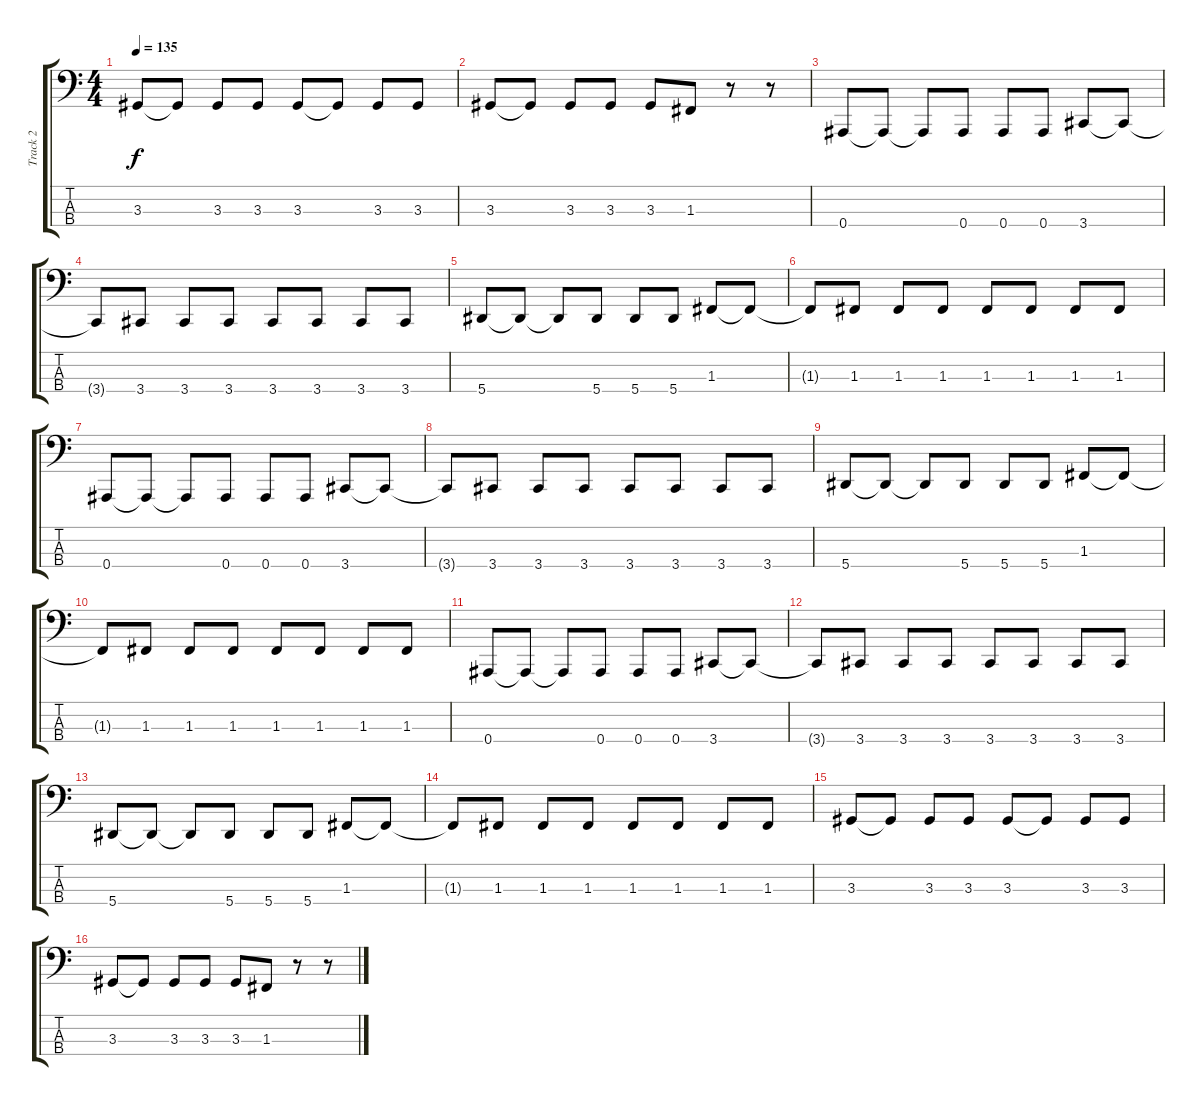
\track ("Track 2" "Track 2") {instrument electricbassfinger}
\staff {score tabs}
\tuning (Eb2 Bb1 F1 Bb0) {hide}
\ts (4 4)
\tempo 135
\clef f4
\ks c
3.3.8{dy f} 3.3{t}.8 3.3.8 3.3.8 3.3.8 3.3{t}.8 3.3.8 3.3.8 |
3.3.8 3.3{t}.8 3.3.8 3.3.8 3.3.8 1.3.8 r.8 r.8 |
0.4.8 0.4{t}.8 0.4{t}.8 0.4.8 0.4.8 0.4.8 3.4.8 3.4{t}.8 |
3.4{t}.8 3.4.8 3.4.8 3.4.8 3.4.8 3.4.8 3.4.8 3.4.8 |
5.4.8 5.4{t}.8 5.4{t}.8 5.4.8 5.4.8 5.4.8 1.3.8 1.3{t}.8 |
1.3{t}.8 1.3.8 1.3.8 1.3.8 1.3.8 1.3.8 1.3.8 1.3.8 |
0.4.8 0.4{t}.8 0.4{t}.8 0.4.8 0.4.8 0.4.8 3.4.8 3.4{t}.8 |
3.4{t}.8 3.4.8 3.4.8 3.4.8 3.4.8 3.4.8 3.4.8 3.4.8 |
5.4.8 5.4{t}.8 5.4{t}.8 5.4.8 5.4.8 5.4.8 1.3.8 1.3{t}.8 |
1.3{t}.8 1.3.8 1.3.8 1.3.8 1.3.8 1.3.8 1.3.8 1.3.8 |
0.4.8 0.4{t}.8 0.4{t}.8 0.4.8 0.4.8 0.4.8 3.4.8 3.4{t}.8 |
3.4{t}.8 3.4.8 3.4.8 3.4.8 3.4.8 3.4.8 3.4.8 3.4.8 |
5.4.8 5.4{t}.8 5.4{t}.8 5.4.8 5.4.8 5.4.8 1.3.8 1.3{t}.8 |
1.3{t}.8 1.3.8 1.3.8 1.3.8 1.3.8 1.3.8 1.3.8 1.3.8 |
3.3.8 3.3{t}.8 3.3.8 3.3.8 3.3.8 3.3{t}.8 3.3.8 3.3.8 |
3.3.8 3.3{t}.8 3.3.8 3.3.8 3.3.8 1.3.8 r.8 r.8
